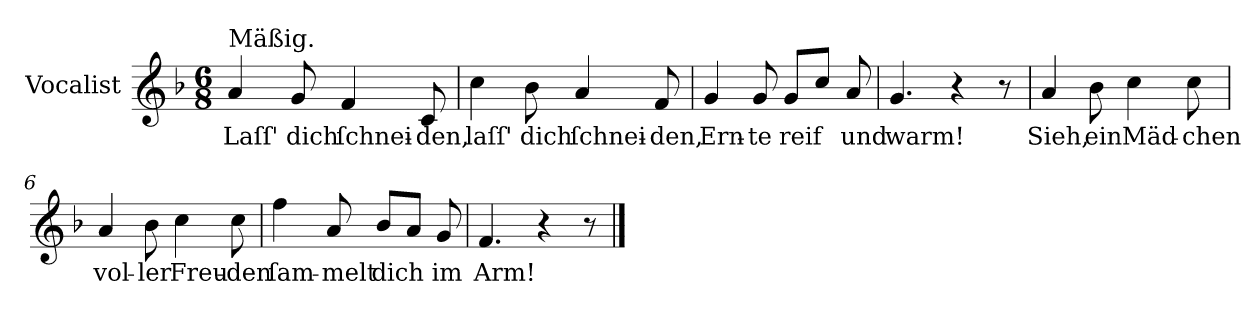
**kern	**text
*part1	*part1
*staff1	*staff1
*I"Vocalist	*
*clefG2	*
*k[b-]	*
*F:	*
*M6/8	*
=1	=1
!LO:TX:a:t=Mäßig.	!
4a	Laſſ'
8g	dich
4f	ſchnei-
8c	-den,
=2	=2
4cc	laſſ'
8b-	dich
4a	ſchnei-
8f	-den,
=3	=3
4g	Ern-
8g	-te
8gL	reif
8ccJ	.
8a	und
=4	=4
4.g	warm!
4r	.
8r	.
=5	=5
4a	Sieh,
8b-	ein
4cc	Mäd-
8cc	-chen
=6	=6
4a	vol-
8b-	-ler
4cc	Freu-
8cc	-den
=7	=7
4ff	ſam-
8a	-melt
8b-L	dich
8aJ	.
8g	im
=8	=8
4.f	Arm!
4r	.
8r	.
==	==
*-	*-
